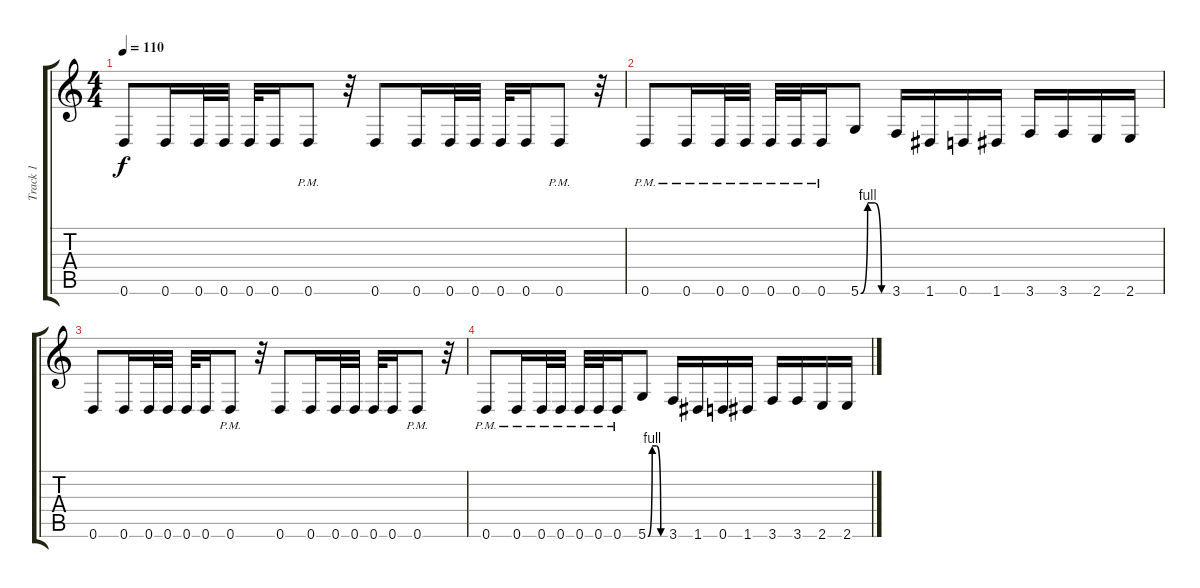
\track ("Track 1" "Track 1") {instrument distortionguitar}
\staff {score tabs}
\tuning (E4 B3 G3 D3 A2 D2) {hide}
\ts (4 4)
\tempo 110
\clef g2
\ks c
0.6.8{dy f} 0.6.16 0.6.32 0.6.32 0.6.32 0.6.16 0.6{pm}.8 r.32 0.6.8 0.6.16 0.6.32 0.6.32 0.6.32 0.6.16 0.6{pm}.8 r.32 |
0.6{pm}.8 0.6{pm}.16 0.6{pm}.32 0.6{pm}.32 0.6{pm}.32 0.6{pm}.32 0.6{pm}.16 5.6{be (custom 0 0 15 4 30 4 45 0 60 0)}.8 3.6.16 1.6.16 0.6.16 1.6.16 3.6.16 3.6.16 2.6.16 2.6.16 |
0.6.8 0.6.16 0.6.32 0.6.32 0.6.32 0.6.16 0.6{pm}.8 r.32 0.6.8 0.6.16 0.6.32 0.6.32 0.6.32 0.6.16 0.6{pm}.8 r.32 |
0.6{pm}.8 0.6{pm}.16 0.6{pm}.32 0.6{pm}.32 0.6{pm}.32 0.6{pm}.32 0.6{pm}.16 5.6{be (custom 0 0 15 4 30 4 45 0 60 0)}.8 3.6.16 1.6.16 0.6.16 1.6.16 3.6.16 3.6.16 2.6.16 2.6.16
